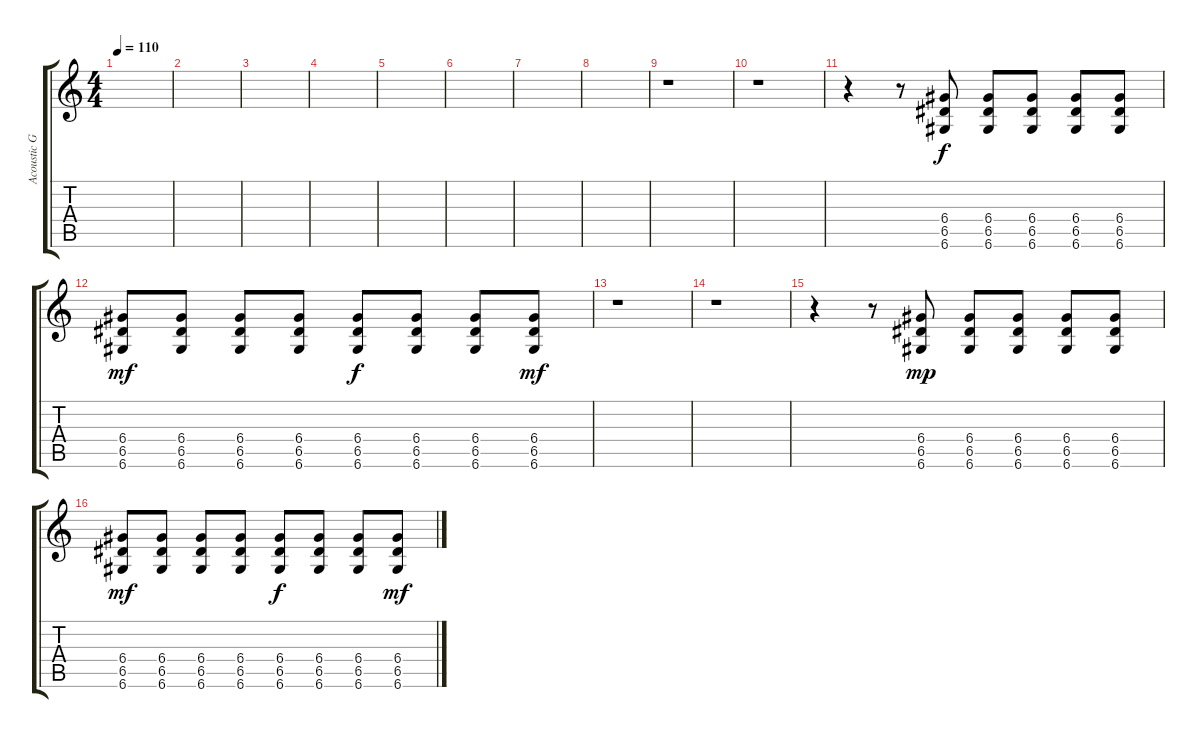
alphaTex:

\track ("Acoustic Guitar Bridge" "Acoustic G") {instrument acousticguitarsteel}
\staff {score tabs}
\tuning (E4 B3 G3 D3 A2 D2) {hide}
\ts (4 4)
\tempo 110
\clef g2
\ks c
|
|
|
|
|
|
|
|
r.1 |
r.1 |
r.4 r.8 (6.4 6.5 6.6).8 (6.4 6.5 6.6).8 (6.4 6.5 6.6).8 (6.4 6.5 6.6).8 (6.4 6.5 6.6).8 |
(6.4 6.5 6.6).8{dy mf} (6.4 6.5 6.6).8 (6.4 6.5 6.6).8 (6.4 6.5 6.6).8 (6.4 6.5 6.6).8{dy f} (6.4 6.5 6.6).8 (6.4 6.5 6.6).8 (6.4 6.5 6.6).8{dy mf} |
r.1 |
r.1 |
r.4 r.8 (6.4 6.5 6.6).8{dy mp} (6.4 6.5 6.6).8 (6.4 6.5 6.6).8 (6.4 6.5 6.6).8 (6.4 6.5 6.6).8 |
(6.4 6.5 6.6).8{dy mf} (6.4 6.5 6.6).8 (6.4 6.5 6.6).8 (6.4 6.5 6.6).8 (6.4 6.5 6.6).8{dy f} (6.4 6.5 6.6).8 (6.4 6.5 6.6).8 (6.4 6.5 6.6).8{dy mf}
